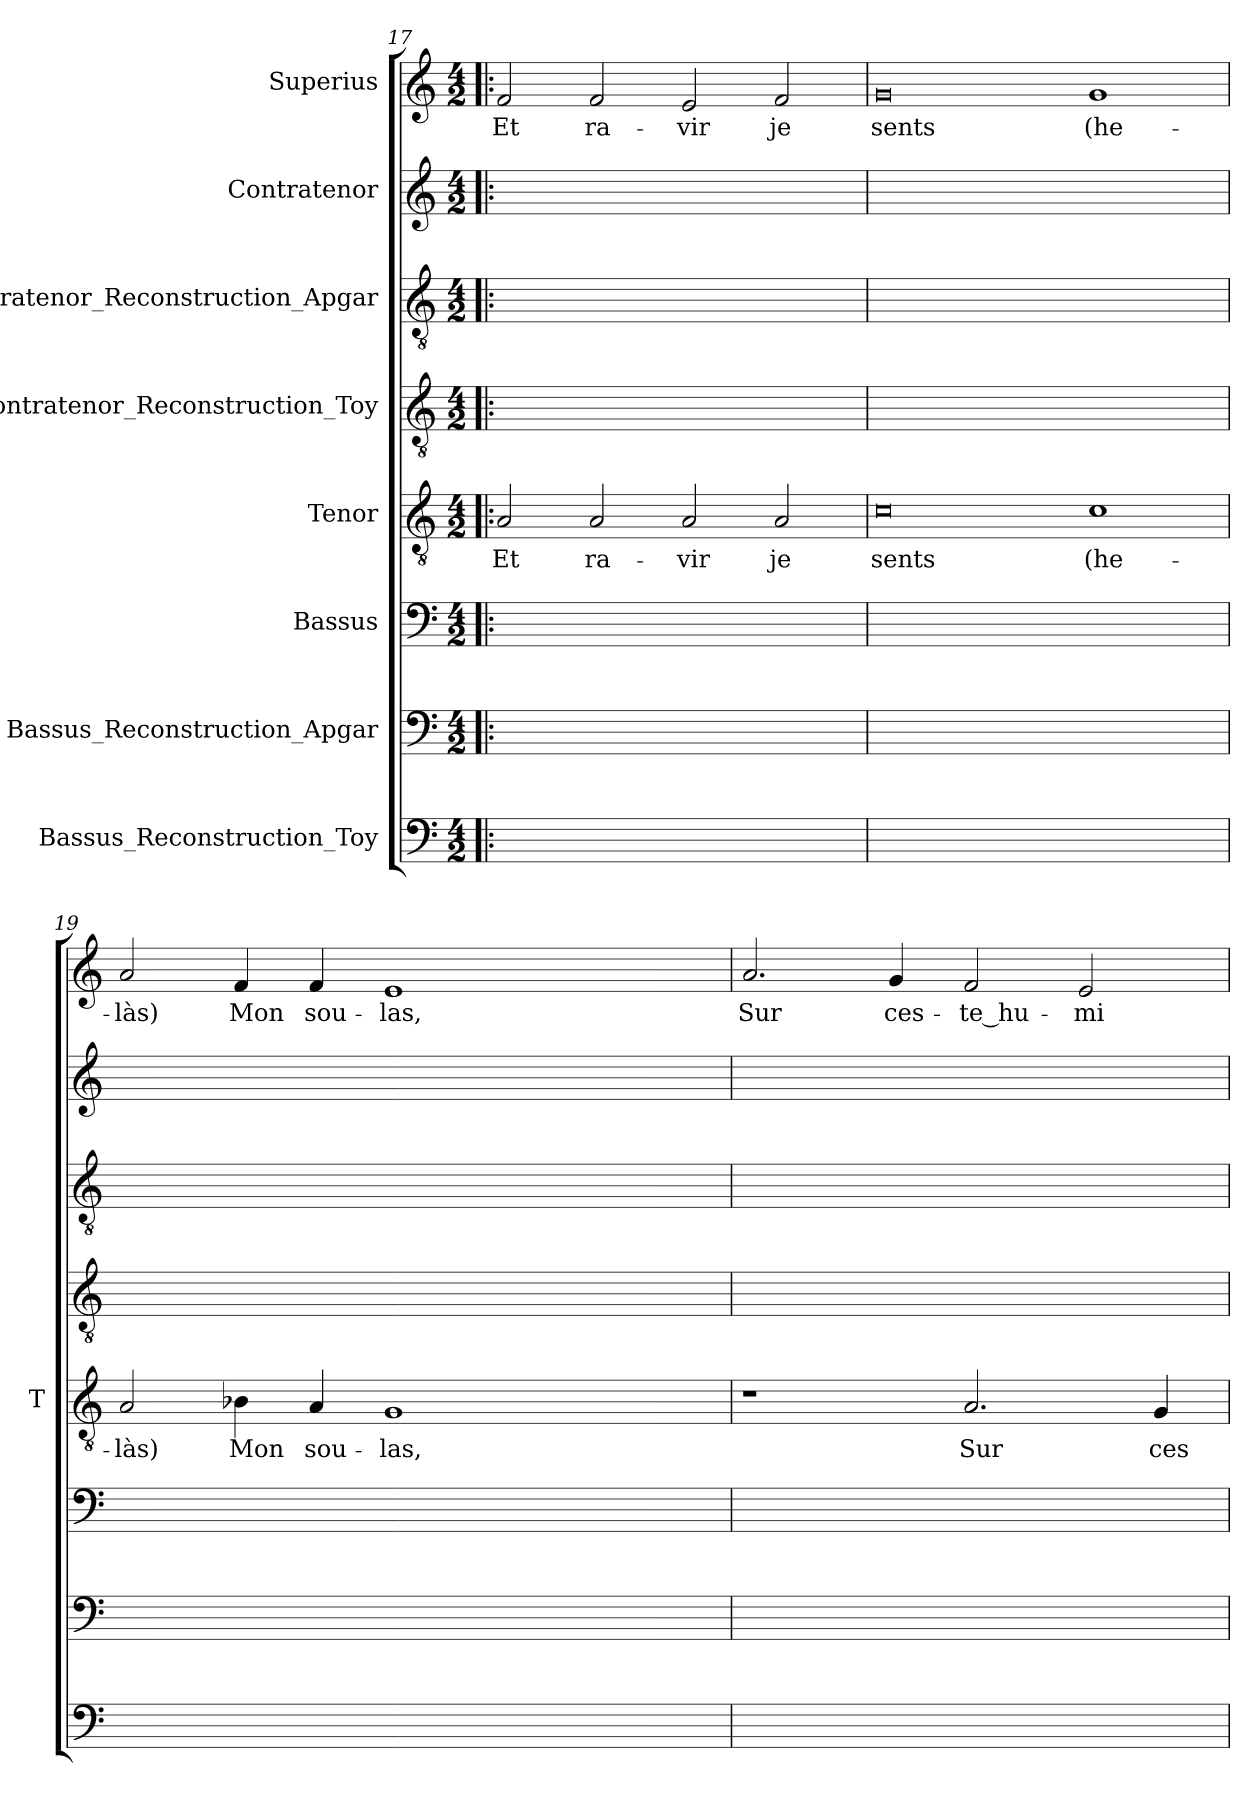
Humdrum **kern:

**kern	**kern	**kern	**kern	**text	**kern	**kern	**kern	**kern	**text
*part8	*part7	*part6	*part5	*part5	*part4	*part3	*part2	*part1	*part1
*staff8	*staff7	*staff6	*staff5	*staff5	*staff4	*staff3	*staff2	*staff1	*staff1
*I"Bassus_Reconstruction_Toy	*I"Bassus_Reconstruction_Apgar	*I"Bassus	*I"Tenor	*	*I"Contratenor_Reconstruction_Toy	*I"Contratenor_Reconstruction_Apgar	*I"Contratenor	*I"Superius	*
*	*	*	*I'T	*	*	*	*	*	*
*clefF4	*clefF4	*clefF4	*clefGv2	*	*clefGv2	*clefGv2	*clefG2	*clefG2	*
*k[]	*k[]	*k[]	*k[]	*	*k[]	*k[]	*k[]	*k[]	*
*M4/2	*M4/2	*M4/2	*M4/2	*	*M4/2	*M4/2	*M4/2	*M4/2	*
=17!|:	=17!|:	=17!|:	=17!|:	=17!|:	=17!|:	=17!|:	=17!|:	=17!|:	=17!|:
0ryy	0ryy	0ryy	2A	-Et	0ryy	0ryy	0ryy	2f	-Et
.	.	.	2A	ra-	.	.	.	2f	ra-
.	.	.	2A	-vir	.	.	.	2e	-vir
.	.	.	2A	-je	.	.	.	2f	-je
=18	=18	=18	=18	=18	=18	=18	=18	=18	=18
0ryy	0ryy	0ryy	0c	-sents	0ryy	0ryy	0ryy	0g	-sents
1ryy	1ryy	1ryy	1c	(he-	1ryy	1ryy	1ryy	1g	(he-
=19	=19	=19	=19	=19	=19	=19	=19	=19	=19
0ryy	0ryy	0ryy	2A	-làs)	0ryy	0ryy	0ryy	2a	-làs)
.	.	.	4B-X	-Mon	.	.	.	4f	-Mon
.	.	.	4A	sou-	.	.	.	4f	sou-
.	.	.	1G	-las,	.	.	.	1e	-las,
1ryy	1ryy	1ryy	1ryy	.	1ryy	1ryy	1ryy	1ryy	.
=20	=20	=20	=20	=20	=20	=20	=20	=20	=20
0ryy	0ryy	0ryy	1r	.	0ryy	0ryy	0ryy	2.a	-Sur
.	.	.	.	.	.	.	.	4g	ces-
.	.	.	2.A	-Sur	.	.	.	2f	te_hu-
.	.	.	.	.	.	.	.	2e	mi-
.	.	.	4G	ces-	.	.	.	.	.
=	=	=	=	=	=	=	=	=	=
*-	*-	*-	*-	*-	*-	*-	*-	*-	*-
